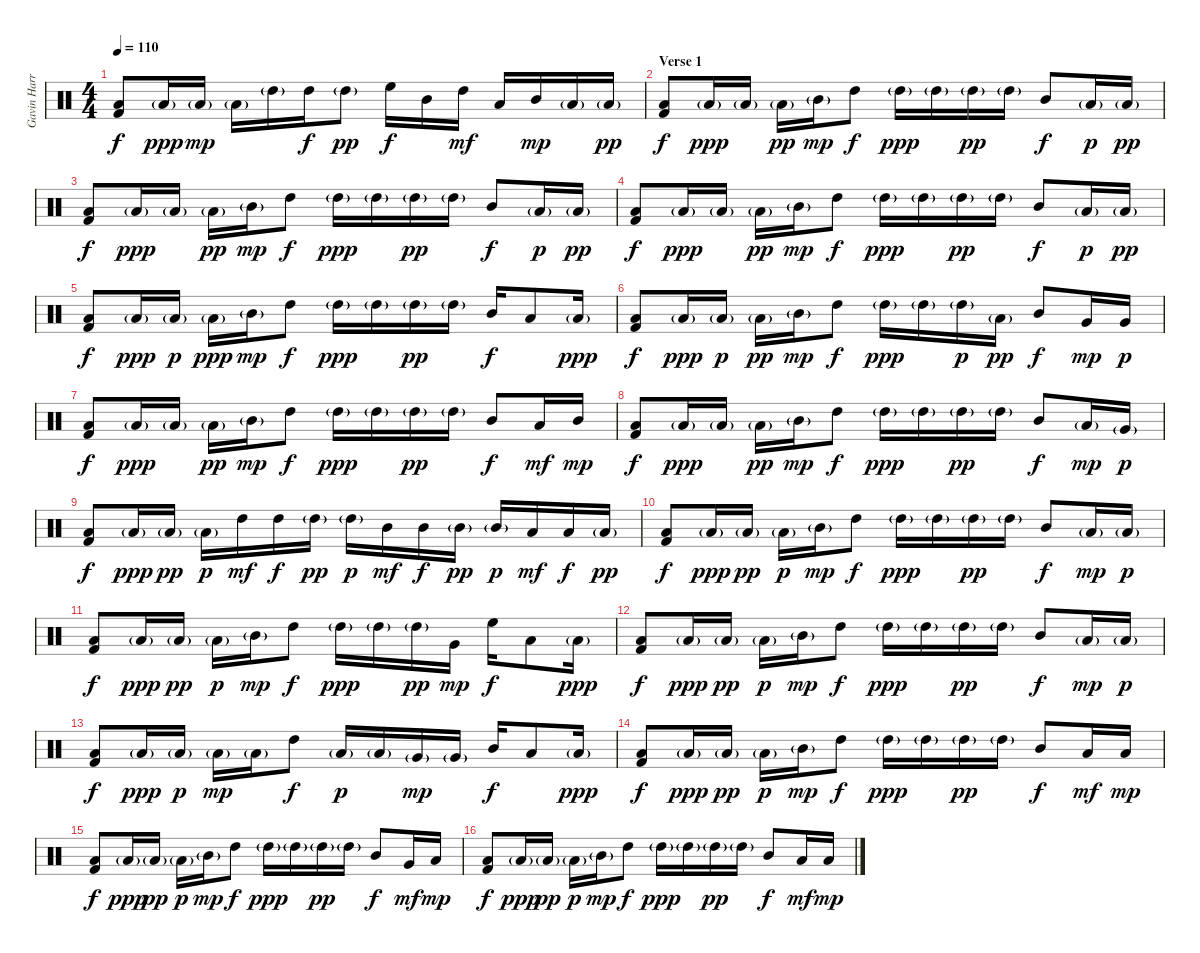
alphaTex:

\track ("Gavin Harrison - Drums" "Gavin Harr") {instrument percussion}
\staff {score}
\articulation defaults
\ts (4 4)
\tempo 110
\clef neutral
\ks c
("Low Floor Tom (hit)" "Kick (hit) 2").8{dy f} "Low Floor Tom (hit)"{g}.16{dy ppp} "Low Tom (hit)"{g}.16{dy mp} "Low Tom (hit)"{g}.16 "High Tom (hit)"{g}.16 "High Tom (hit)".16{dy f} "High Tom (hit)"{g}.8{dy pp} "High Floor Tom (hit)".16{dy f} "Mid Tom (hit)".16 "High Tom (hit)".16{dy mf} "Low Tom (hit)".16 "Mid Tom (hit)".16{dy mp} "Low Floor Tom (hit)"{g}.16 "Low Floor Tom (hit)"{g}.16{dy pp} |
\section ("" "Verse 1")
("Low Floor Tom (hit)" "Kick (hit) 2").8{dy f} "Low Floor Tom (hit)"{g}.16{dy ppp} "Low Tom (hit)"{g}.16 "Low Tom (hit)"{g}.16{dy pp} "Mid Tom (hit)"{g}.16{dy mp} "High Tom (hit)".8{dy f} "High Tom (hit)"{g}.16{dy ppp} "High Tom (hit)"{g}.16 "High Tom (hit)"{g}.16{dy pp} "High Tom (hit)"{g}.16 "Mid Tom (hit)".8{dy f} "Low Tom (hit)"{g}.16{dy p} "Low Tom (hit)"{g}.16{dy pp} |
("Low Floor Tom (hit)" "Kick (hit) 2").8{dy f} "Low Floor Tom (hit)"{g}.16{dy ppp} "Low Tom (hit)"{g}.16 "Low Tom (hit)"{g}.16{dy pp} "Mid Tom (hit)"{g}.16{dy mp} "High Tom (hit)".8{dy f} "High Tom (hit)"{g}.16{dy ppp} "High Tom (hit)"{g}.16 "High Tom (hit)"{g}.16{dy pp} "High Tom (hit)"{g}.16 "Mid Tom (hit)".8{dy f} "Low Tom (hit)"{g}.16{dy p} "Low Tom (hit)"{g}.16{dy pp} |
("Low Floor Tom (hit)" "Kick (hit) 2").8{dy f} "Low Floor Tom (hit)"{g}.16{dy ppp} "Low Tom (hit)"{g}.16 "Low Tom (hit)"{g}.16{dy pp} "Mid Tom (hit)"{g}.16{dy mp} "High Tom (hit)".8{dy f} "High Tom (hit)"{g}.16{dy ppp} "High Tom (hit)"{g}.16 "High Tom (hit)"{g}.16{dy pp} "High Tom (hit)"{g}.16 "Mid Tom (hit)".8{dy f} "Low Tom (hit)"{g}.16{dy p} "Low Tom (hit)"{g}.16{dy pp} |
("Low Floor Tom (hit)" "Kick (hit) 2").8{dy f} "Low Floor Tom (hit)"{g}.16{dy ppp} "Low Tom (hit)"{g}.16{dy p} "Low Tom (hit)"{g}.16{dy ppp} "Mid Tom (hit)"{g}.16{dy mp} "High Tom (hit)".8{dy f} "High Tom (hit)"{g}.16{dy ppp} "High Tom (hit)"{g}.16 "High Tom (hit)"{g}.16{dy pp} "High Tom (hit)"{g}.16 "Mid Tom (hit)".16{dy f} "Low Floor Tom (hit)".8 "Low Floor Tom (hit)"{g}.16{dy ppp} |
("Low Floor Tom (hit)" "Kick (hit) 2").8{dy f} "Low Floor Tom (hit)"{g}.16{dy ppp} "Low Tom (hit)"{g}.16{dy p} "Low Tom (hit)"{g}.16{dy pp} "Mid Tom (hit)"{g}.16{dy mp} "High Tom (hit)".8{dy f} "High Tom (hit)"{g}.16{dy ppp} "High Tom (hit)"{g}.16 "High Tom (hit)"{g}.16{dy p} "Low Tom (hit)"{g}.16{dy pp} "Mid Tom (hit)".8{dy f} "Very Low Tom (hit)".16{dy mp} "Very Low Tom (hit)".16{dy p} |
("Low Floor Tom (hit)" "Kick (hit) 2").8{dy f} "Low Floor Tom (hit)"{g}.16{dy ppp} "Low Tom (hit)"{g}.16 "Low Tom (hit)"{g}.16{dy pp} "Mid Tom (hit)"{g}.16{dy mp} "High Tom (hit)".8{dy f} "High Tom (hit)"{g}.16{dy ppp} "High Tom (hit)"{g}.16 "High Tom (hit)"{g}.16{dy pp} "High Tom (hit)"{g}.16 "Mid Tom (hit)".8{dy f} "Low Tom (hit)".16{dy mf} "Mid Tom (hit)".16{dy mp} |
("Low Floor Tom (hit)" "Kick (hit) 2").8{dy f} "Low Floor Tom (hit)"{g}.16{dy ppp} "Low Tom (hit)"{g}.16 "Low Tom (hit)"{g}.16{dy pp} "Mid Tom (hit)"{g}.16{dy mp} "High Tom (hit)".8{dy f} "High Tom (hit)"{g}.16{dy ppp} "High Tom (hit)"{g}.16 "High Tom (hit)"{g}.16{dy pp} "High Tom (hit)"{g}.16 "Mid Tom (hit)".8{dy f} "Low Tom (hit)"{g}.16{dy mp} "Very Low Tom (hit)"{g}.16{dy p} |
("Low Floor Tom (hit)" "Kick (hit) 2").8{dy f} "Low Floor Tom (hit)"{g}.16{dy ppp} "Low Tom (hit)"{g}.16{dy pp} "Low Tom (hit)"{g}.16{dy p} "High Tom (hit)".16{dy mf} "High Tom (hit)".16{dy f} "High Tom (hit)"{g}.16{dy pp} "High Tom (hit)"{g}.16{dy p} "Mid Tom (hit)".16{dy mf} "Mid Tom (hit)".16{dy f} "Mid Tom (hit)"{g}.16{dy pp} "Mid Tom (hit)"{g}.16{dy p} "Low Tom (hit)".16{dy mf} "Low Tom (hit)".16{dy f} "Low Tom (hit)"{g}.16{dy pp} |
("Low Floor Tom (hit)" "Kick (hit) 2").8{dy f} "Low Floor Tom (hit)"{g}.16{dy ppp} "Low Tom (hit)"{g}.16{dy pp} "Low Tom (hit)"{g}.16{dy p} "Mid Tom (hit)"{g}.16{dy mp} "High Tom (hit)".8{dy f} "High Tom (hit)"{g}.16{dy ppp} "High Tom (hit)"{g}.16 "High Tom (hit)"{g}.16{dy pp} "High Tom (hit)"{g}.16 "Mid Tom (hit)".8{dy f} "Low Tom (hit)"{g}.16{dy mp} "Low Tom (hit)"{g}.16{dy p} |
("Low Floor Tom (hit)" "Kick (hit) 2").8{dy f} "Low Floor Tom (hit)"{g}.16{dy ppp} "Low Tom (hit)"{g}.16{dy pp} "Low Tom (hit)"{g}.16{dy p} "Mid Tom (hit)"{g}.16{dy mp} "High Tom (hit)".8{dy f} "High Tom (hit)"{g}.16{dy ppp} "High Tom (hit)"{g}.16 "High Tom (hit)"{g}.16{dy pp} "Very Low Tom (hit)".16{dy mp} "High Floor Tom (hit)".16{dy f} "Low Floor Tom (hit)".8 "Low Floor Tom (hit)"{g}.16{dy ppp} |
("Low Floor Tom (hit)" "Kick (hit) 2").8{dy f} "Low Floor Tom (hit)"{g}.16{dy ppp} "Low Tom (hit)"{g}.16{dy pp} "Low Tom (hit)"{g}.16{dy p} "Mid Tom (hit)"{g}.16{dy mp} "High Tom (hit)".8{dy f} "High Tom (hit)"{g}.16{dy ppp} "High Tom (hit)"{g}.16 "High Tom (hit)"{g}.16{dy pp} "High Tom (hit)"{g}.16 "Mid Tom (hit)".8{dy f} "Low Tom (hit)"{g}.16{dy mp} "Low Tom (hit)"{g}.16{dy p} |
("Low Floor Tom (hit)" "Kick (hit) 2").8{dy f} "Low Floor Tom (hit)"{g}.16{dy ppp} "Low Tom (hit)"{g}.16{dy p} "Low Tom (hit)"{g}.16{dy mp} "Low Tom (hit)"{g}.16 "High Tom (hit)".8{dy f} "Low Tom (hit)"{g}.16{dy p} "Low Tom (hit)"{g}.16 "Very Low Tom (hit)"{g}.16{dy mp} "Very Low Tom (hit)"{g}.16 "Mid Tom (hit)".16{dy f} "Low Floor Tom (hit)".8 "Low Floor Tom (hit)"{g}.16{dy ppp} |
("Low Floor Tom (hit)" "Kick (hit) 2").8{dy f} "Low Floor Tom (hit)"{g}.16{dy ppp} "Low Tom (hit)"{g}.16{dy pp} "Low Tom (hit)"{g}.16{dy p} "Mid Tom (hit)"{g}.16{dy mp} "High Tom (hit)".8{dy f} "High Tom (hit)"{g}.16{dy ppp} "High Tom (hit)"{g}.16 "High Tom (hit)"{g}.16{dy pp} "High Tom (hit)"{g}.16 "Mid Tom (hit)".8{dy f} "Low Tom (hit)".16{dy mf} "Low Tom (hit)".16{dy mp} |
("Low Floor Tom (hit)" "Kick (hit) 2").8{dy f} "Low Floor Tom (hit)"{g}.16{dy ppp} "Low Tom (hit)"{g}.16{dy pp} "Low Tom (hit)"{g}.16{dy p} "Mid Tom (hit)"{g}.16{dy mp} "High Tom (hit)".8{dy f} "High Tom (hit)"{g}.16{dy ppp} "High Tom (hit)"{g}.16 "High Tom (hit)"{g}.16{dy pp} "High Tom (hit)"{g}.16 "Mid Tom (hit)".8{dy f} "Very Low Tom (hit)".16{dy mf} "Low Tom (hit)".16{dy mp} |
("Low Floor Tom (hit)" "Kick (hit) 2").8{dy f} "Low Floor Tom (hit)"{g}.16{dy ppp} "Low Tom (hit)"{g}.16{dy pp} "Low Tom (hit)"{g}.16{dy p} "Mid Tom (hit)"{g}.16{dy mp} "High Tom (hit)".8{dy f} "High Tom (hit)"{g}.16{dy ppp} "High Tom (hit)"{g}.16 "High Tom (hit)"{g}.16{dy pp} "High Tom (hit)"{g}.16 "Mid Tom (hit)".8{dy f} "Low Tom (hit)".16{dy mf} "Low Tom (hit)".16{dy mp}
